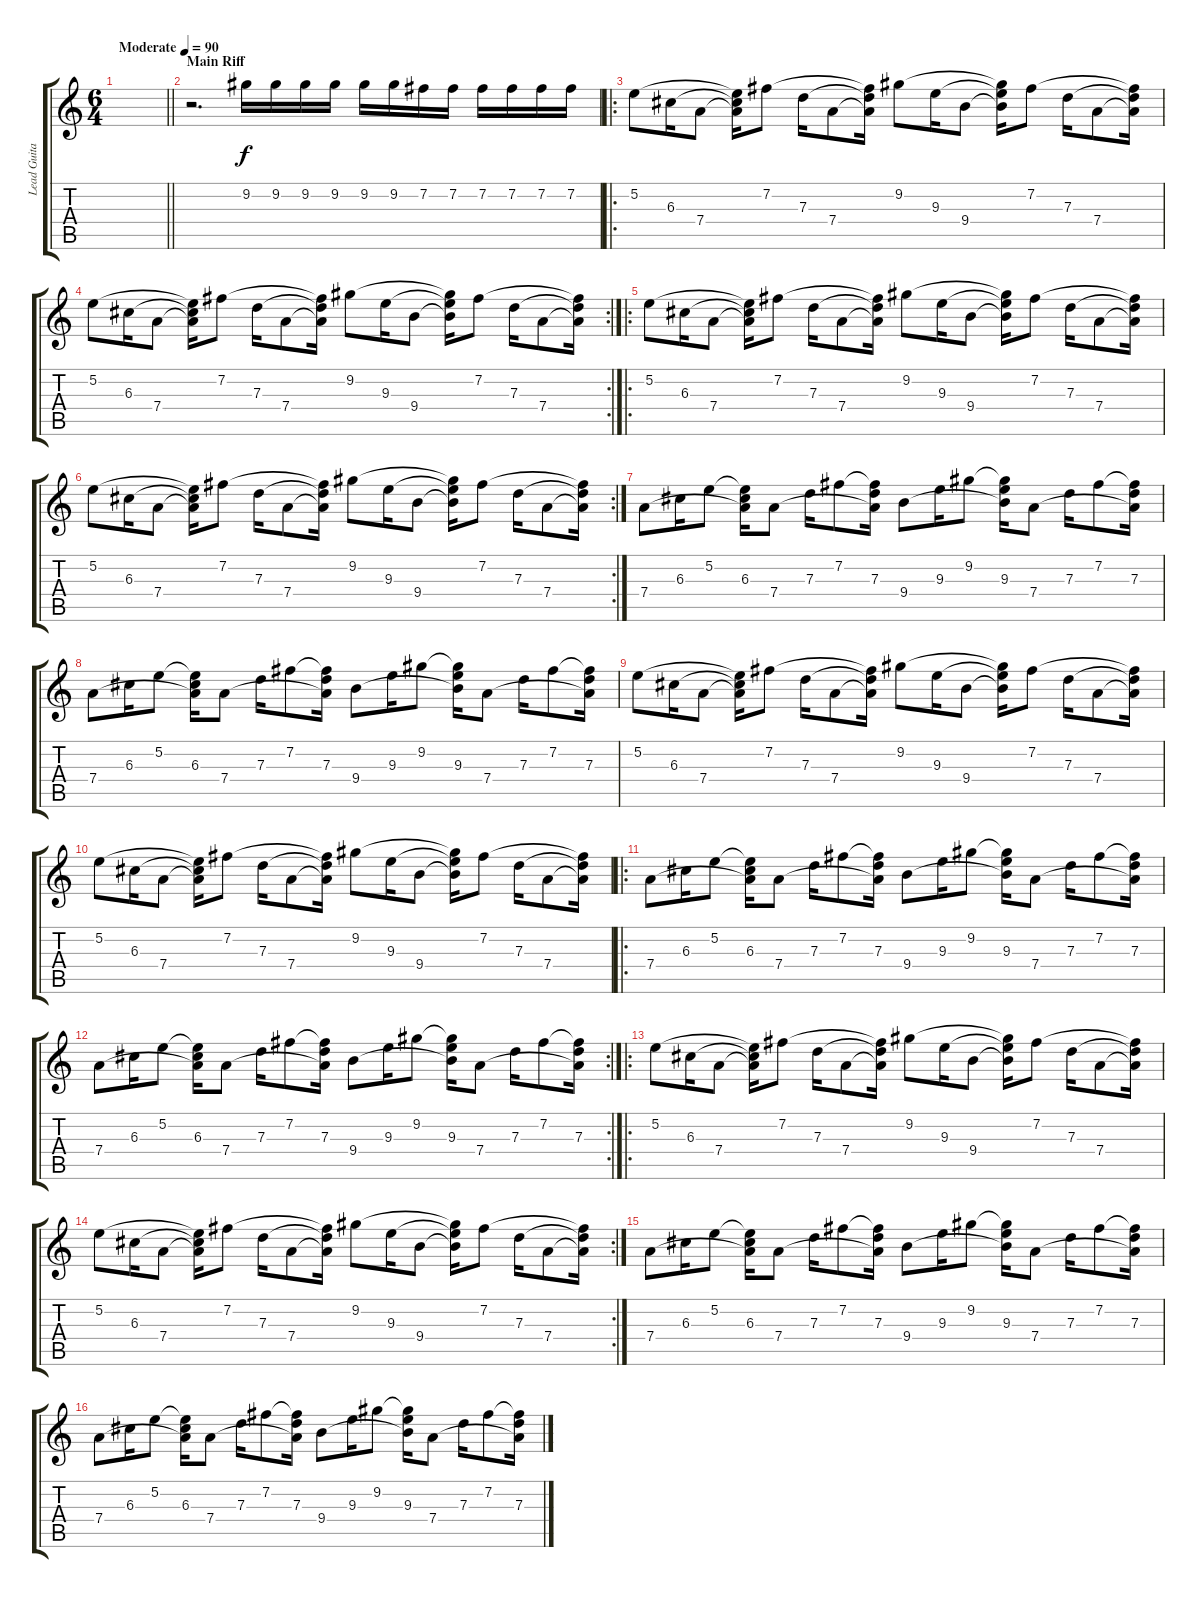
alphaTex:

\track ("Lead Guitar" "Lead Guita") {instrument overdrivenguitar}
\staff {score tabs}
\tuning (E4 B3 G3 D3 A2 E2) {hide}
\ts (6 4)
\tempo (90 "Moderate")
\clef g2
\barLineRight lightlight
\ks c
|
\section ("" "Main Riff")
r.2{d} 9.2.16 9.2.16 9.2.16 9.2.16 9.2.16 9.2.16 7.2.16 7.2.16 7.2.16 7.2.16 7.2.16 7.2.16 |
\ro
5.2.8 6.3.16 7.4.8 (5.2{t} 6.3{t} 7.4{t}).16 7.2.8 7.3.16 7.4.8 (7.2{t} 7.3{t} 7.4{t}).16 9.2.8 9.3.16 9.4.8 (9.2{t} 9.3{t} 9.4{t}).16 7.2.8 7.3.16 7.4.8 (7.2{t} 7.3{t} 7.4{t}).16 |
\rc 2
5.2.8 6.3.16 7.4.8 (5.2{t} 6.3{t} 7.4{t}).16 7.2.8 7.3.16 7.4.8 (7.2{t} 7.3{t} 7.4{t}).16 9.2.8 9.3.16 9.4.8 (9.2{t} 9.3{t} 9.4{t}).16 7.2.8 7.3.16 7.4.8 (7.2{t} 7.3{t} 7.4{t}).16 |
\ro
5.2.8 6.3.16 7.4.8 (5.2{t} 6.3{t} 7.4{t}).16 7.2.8 7.3.16 7.4.8 (7.2{t} 7.3{t} 7.4{t}).16 9.2.8 9.3.16 9.4.8 (9.2{t} 9.3{t} 9.4{t}).16 7.2.8 7.3.16 7.4.8 (7.2{t} 7.3{t} 7.4{t}).16 |
\rc 2
5.2.8 6.3.16 7.4.8 (5.2{t} 6.3{t} 7.4{t}).16 7.2.8 7.3.16 7.4.8 (7.2{t} 7.3{t} 7.4{t}).16 9.2.8 9.3.16 9.4.8 (9.2{t} 9.3{t} 9.4{t}).16 7.2.8 7.3.16 7.4.8 (7.2{t} 7.3{t} 7.4{t}).16 |
7.4.8 6.3.16 5.2.8 (5.2{t} 6.3 7.4{t}).16 7.4.8 7.3.16 7.2.8 (7.2{t} 7.3 7.4{t}).16 9.4.8 9.3.16 9.2.8 (9.2{t} 9.3 9.4{t}).16 7.4.8 7.3.16 7.2.8 (7.2{t} 7.3 7.4{t}).16 |
7.4.8 6.3.16 5.2.8 (5.2{t} 6.3 7.4{t}).16 7.4.8 7.3.16 7.2.8 (7.2{t} 7.3 7.4{t}).16 9.4.8 9.3.16 9.2.8 (9.2{t} 9.3 9.4{t}).16 7.4.8 7.3.16 7.2.8 (7.2{t} 7.3 7.4{t}).16 |
5.2.8 6.3.16 7.4.8 (5.2{t} 6.3{t} 7.4{t}).16 7.2.8 7.3.16 7.4.8 (7.2{t} 7.3{t} 7.4{t}).16 9.2.8 9.3.16 9.4.8 (9.2{t} 9.3{t} 9.4{t}).16 7.2.8 7.3.16 7.4.8 (7.2{t} 7.3{t} 7.4{t}).16 |
5.2.8 6.3.16 7.4.8 (5.2{t} 6.3{t} 7.4{t}).16 7.2.8 7.3.16 7.4.8 (7.2{t} 7.3{t} 7.4{t}).16 9.2.8 9.3.16 9.4.8 (9.2{t} 9.3{t} 9.4{t}).16 7.2.8 7.3.16 7.4.8 (7.2{t} 7.3{t} 7.4{t}).16 |
\ro
7.4.8 6.3.16 5.2.8 (5.2{t} 6.3 7.4{t}).16 7.4.8 7.3.16 7.2.8 (7.2{t} 7.3 7.4{t}).16 9.4.8 9.3.16 9.2.8 (9.2{t} 9.3 9.4{t}).16 7.4.8 7.3.16 7.2.8 (7.2{t} 7.3 7.4{t}).16 |
\rc 2
7.4.8 6.3.16 5.2.8 (5.2{t} 6.3 7.4{t}).16 7.4.8 7.3.16 7.2.8 (7.2{t} 7.3 7.4{t}).16 9.4.8 9.3.16 9.2.8 (9.2{t} 9.3 9.4{t}).16 7.4.8 7.3.16 7.2.8 (7.2{t} 7.3 7.4{t}).16 |
\ro
5.2.8 6.3.16 7.4.8 (5.2{t} 6.3{t} 7.4{t}).16 7.2.8 7.3.16 7.4.8 (7.2{t} 7.3{t} 7.4{t}).16 9.2.8 9.3.16 9.4.8 (9.2{t} 9.3{t} 9.4{t}).16 7.2.8 7.3.16 7.4.8 (7.2{t} 7.3{t} 7.4{t}).16 |
\rc 2
5.2.8 6.3.16 7.4.8 (5.2{t} 6.3{t} 7.4{t}).16 7.2.8 7.3.16 7.4.8 (7.2{t} 7.3{t} 7.4{t}).16 9.2.8 9.3.16 9.4.8 (9.2{t} 9.3{t} 9.4{t}).16 7.2.8 7.3.16 7.4.8 (7.2{t} 7.3{t} 7.4{t}).16 |
7.4.8 6.3.16 5.2.8 (5.2{t} 6.3 7.4{t}).16 7.4.8 7.3.16 7.2.8 (7.2{t} 7.3 7.4{t}).16 9.4.8 9.3.16 9.2.8 (9.2{t} 9.3 9.4{t}).16 7.4.8 7.3.16 7.2.8 (7.2{t} 7.3 7.4{t}).16 |
7.4.8 6.3.16 5.2.8 (5.2{t} 6.3 7.4{t}).16 7.4.8 7.3.16 7.2.8 (7.2{t} 7.3 7.4{t}).16 9.4.8 9.3.16 9.2.8 (9.2{t} 9.3 9.4{t}).16 7.4.8 7.3.16 7.2.8 (7.2{t} 7.3 7.4{t}).16
